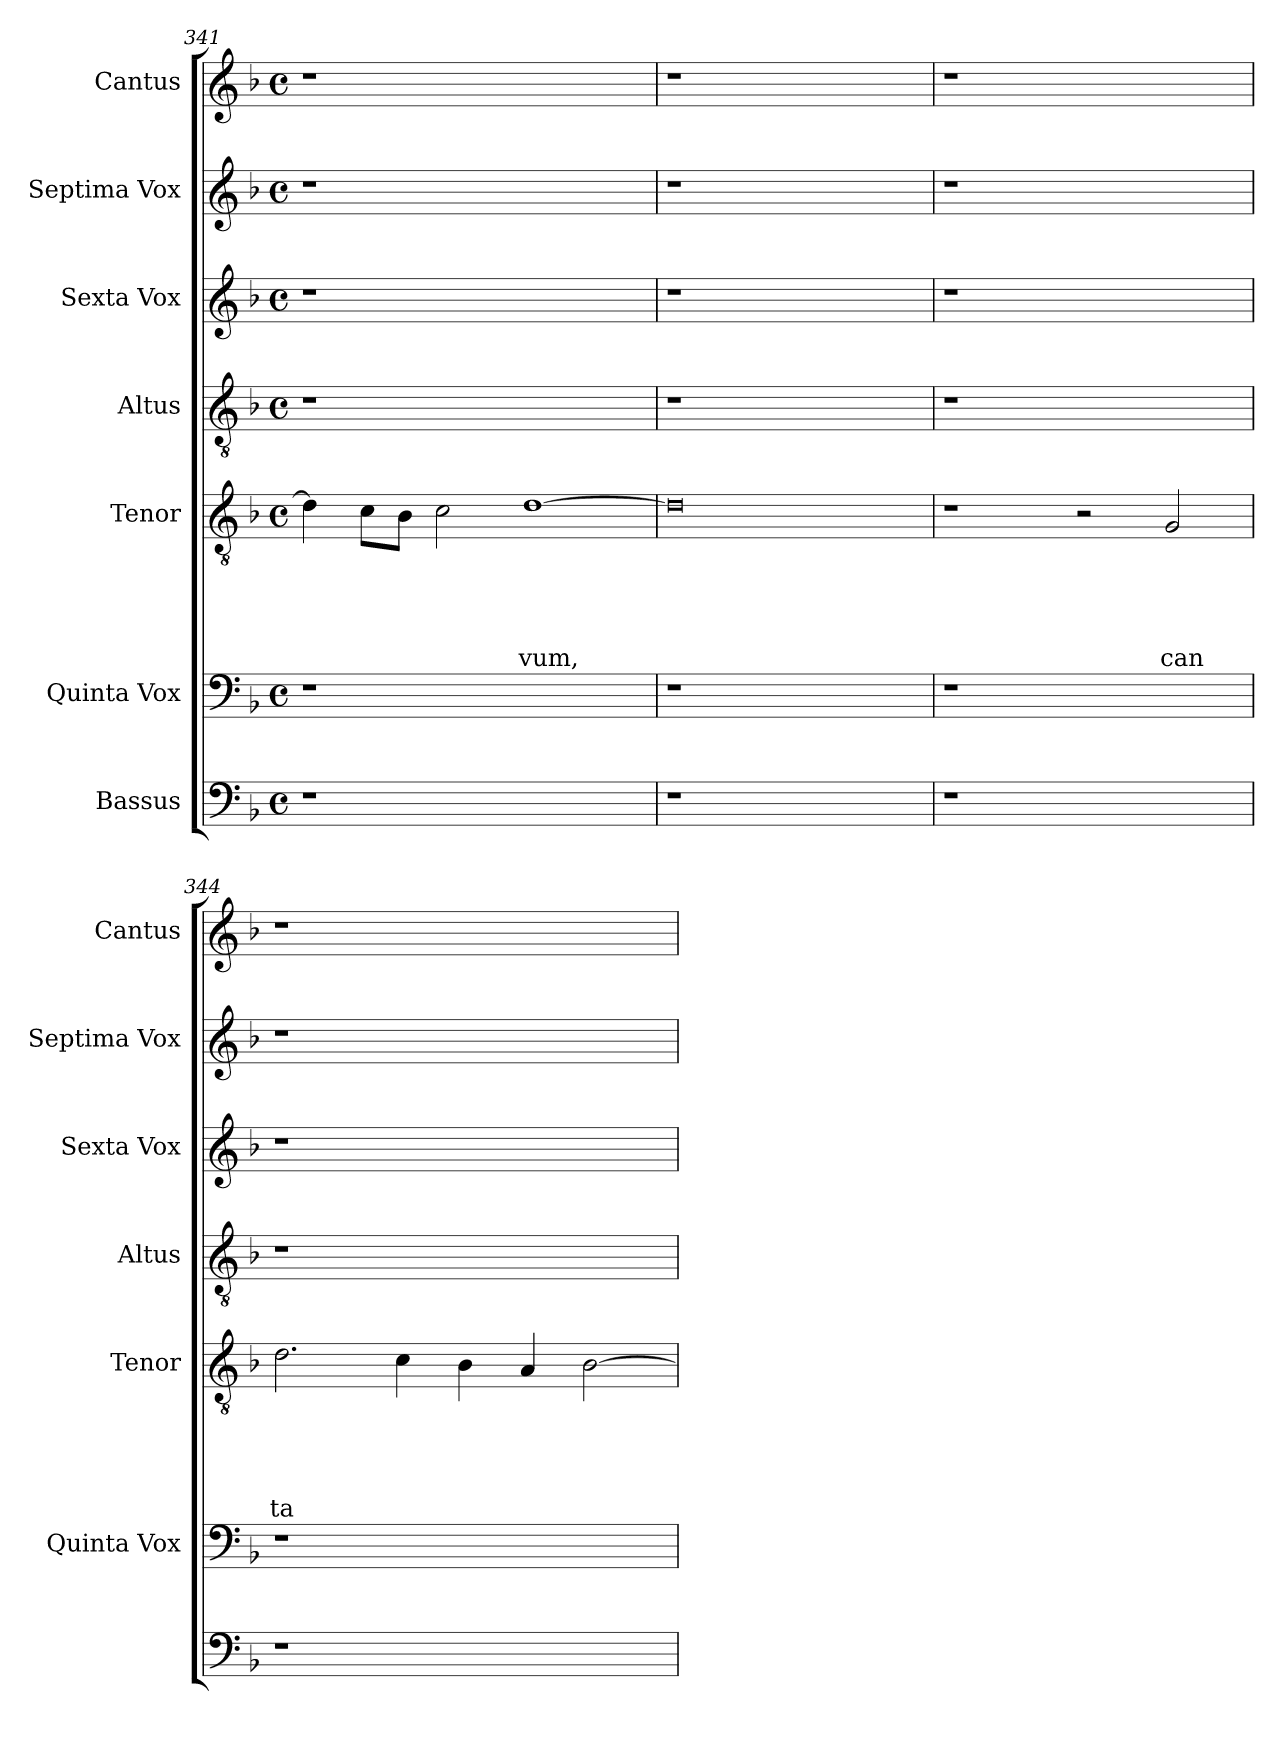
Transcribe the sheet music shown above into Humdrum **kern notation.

**kern	**kern	**kern	**text	**text	**text	**text	**text	**kern	**kern	**kern	**kern
*part7	*part6	*part5	*part5	*part5	*part5	*part5	*part5	*part4	*part3	*part2	*part1
*staff7	*staff6	*staff5	*staff5	*staff5	*staff5	*staff5	*staff5	*staff4	*staff3	*staff2	*staff1
*I"Bassus	*I"Quinta Vox	*I"Tenor	*	*	*	*	*	*I"Altus	*I"Sexta Vox	*I"Septima Vox	*I"Cantus
*	*I'Quinta Vox	*I'Tenor	*	*	*	*	*	*I'Altus	*I'Sexta Vox	*I'Septima Vox	*I'Cantus
*clefF4	*clefF4	*clefGv2	*	*	*	*	*	*clefGv2	*clefG2	*clefG2	*clefG2
*k[b-]	*k[b-]	*k[b-]	*	*	*	*	*	*k[b-]	*k[b-]	*k[b-]	*k[b-]
*F:	*F:	*F:	*	*	*	*	*	*F:	*F:	*F:	*F:
*M4/4	*M4/4	*M4/4	*	*	*	*	*	*M4/4	*M4/4	*M4/4	*M4/4
*met(c)	*met(c)	*met(c)	*	*	*	*	*	*met(c)	*met(c)	*met(c)	*met(c)
=341	=341	=341	=341	=341	=341	=341	=341	=341	=341	=341	=341
1r	1r	4d\]	.	.	.	.	.	1r	1r	1r	1r
.	.	8c\L	.	.	.	.	.	.	.	.	.
.	.	8B-\J	.	.	.	.	.	.	.	.	.
.	.	2c\	.	.	.	.	.	.	.	.	.
!	!	!	!	!	!	!	!LO:LY:b	!	!	!	!
1ryy	1ryy	[>1d	.	.	.	.	vum,	1ryy	1ryy	1ryy	1ryy
=342	=342	=342	=342	=342	=342	=342	=342	=342	=342	=342	=342
1r	1r	0d]	.	.	.	.	.	1r	1r	1r	1r
1ryy	1ryy	.	.	.	.	.	.	1ryy	1ryy	1ryy	1ryy
=343	=343	=343	=343	=343	=343	=343	=343	=343	=343	=343	=343
1r	1r	1r	.	.	.	.	.	1r	1r	1r	1r
1ryy	1ryy	2r	.	.	.	.	.	1ryy	1ryy	1ryy	1ryy
!	!	!	!	!	!	!	!LO:LY:b	!	!	!	!
.	.	2G/	.	.	.	.	can	.	.	.	.
!!LO:LB:g=z
=344	=344	=344	=344	=344	=344	=344	=344	=344	=344	=344	=344
!	!	!	!	!	!	!	!LO:LY:b	!	!	!	!
1r	1r	2.d\	.	.	.	.	ta	1r	1r	1r	1r
.	.	4c\	.	.	.	.	.	.	.	.	.
1ryy	1ryy	4B-\	.	.	.	.	.	1ryy	1ryy	1ryy	1ryy
.	.	4A/	.	.	.	.	.	.	.	.	.
.	.	[>2B-\	.	.	.	.	.	.	.	.	.
=	=	=	=	=	=	=	=	=	=	=	=
*-	*-	*-	*-	*-	*-	*-	*-	*-	*-	*-	*-
